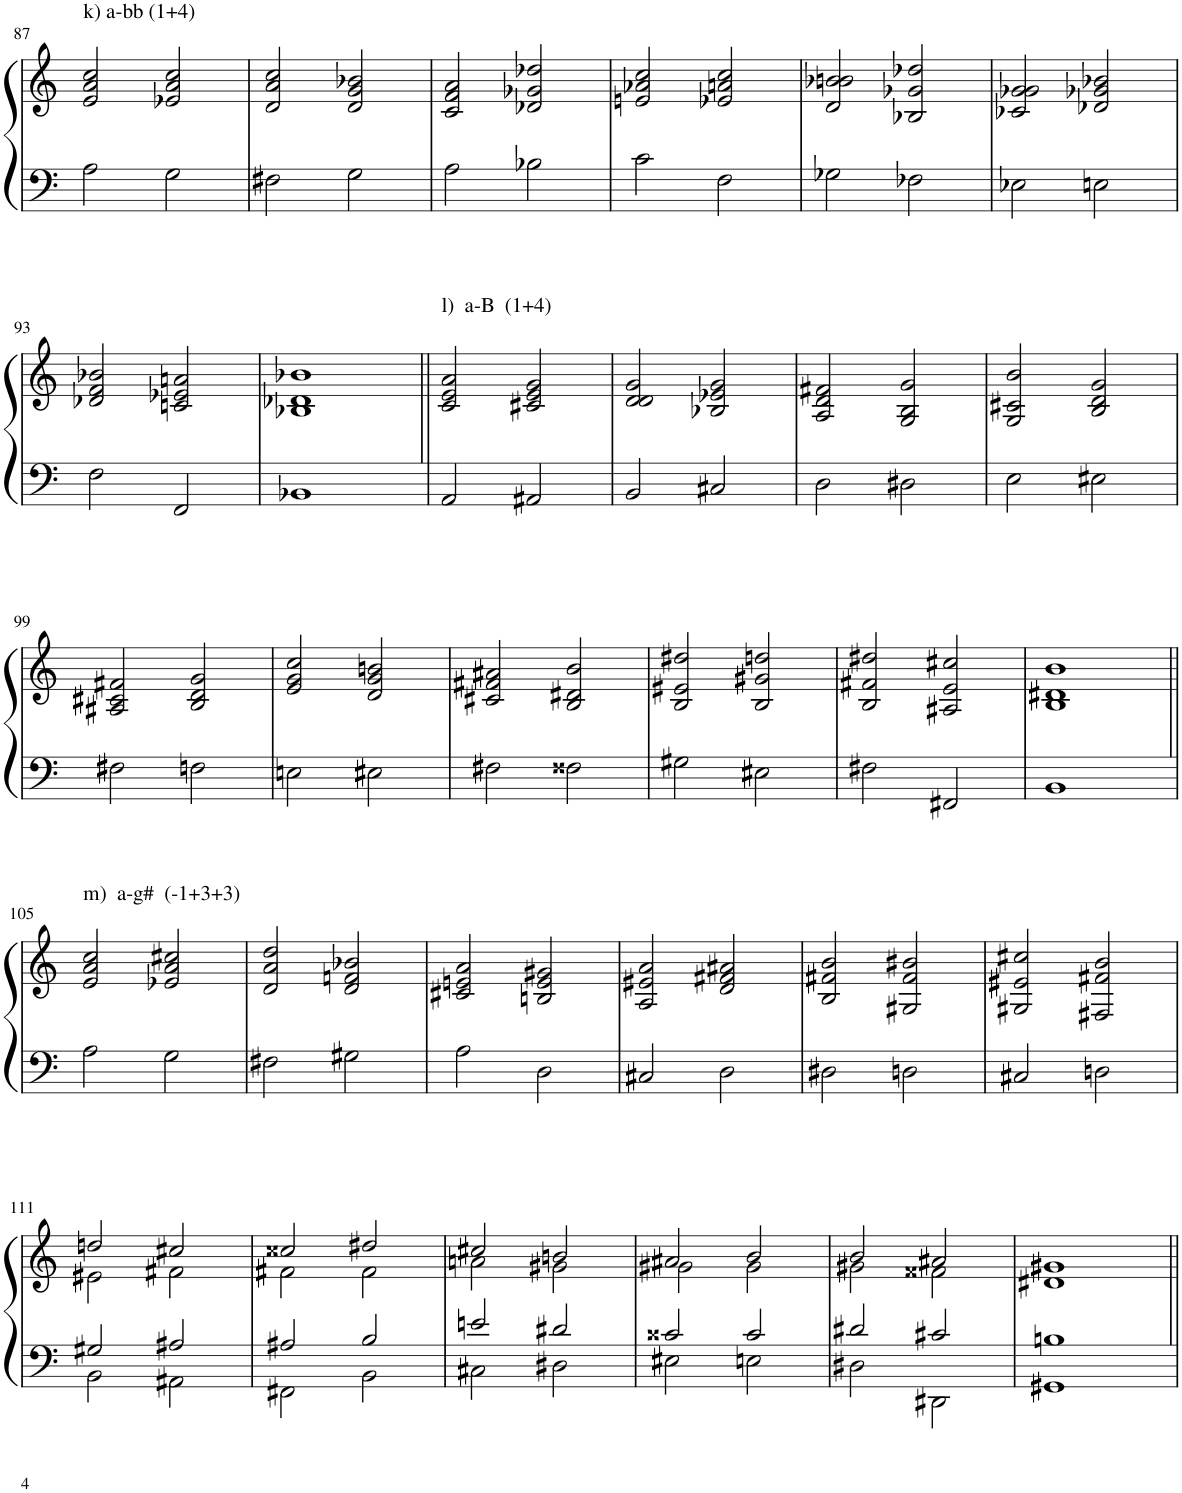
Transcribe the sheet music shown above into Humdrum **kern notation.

**kern	**kern
*part1	*part1
*staff2	*staff1
*I"Piano	*
*I'Pno.	*
!!LO:PB:g=z
*clefF4	*clefG2
*k[]	*k[]
=87	=87
!	!LO:TX:a:t=k) a-bb (1+4)
2A\	2e/ 2a/ 2cc/
2G\	2e-X/ 2a/ 2cc/
=88	=88
2F#X\	2d/ 2a/ 2cc/
2G\	2d/ 2g/ 2b-X/
=89	=89
2A\	2c/ 2f/ 2a/
2B-X\	2d-X/ 2g-X/ 2dd-X/
=90	=90
2c\	2en/ 2a-X/ 2cc/
2F\	2e-X/ 2an/ 2cc/
=91	=91
2G-X\	2d/ 2b-X/ 2bn/
2F-X\	2B-X/ 2g-X/ 2dd-X/
=92	=92
2E-X\	2c-X/ 2g-X/ 2g-/
2En\	2d-X/ 2g-X/ 2b-X/
!!LO:LB:g=z
=93	=93
2F\	2d-X/ 2f/ 2b-X/
2FF/	2cn/ 2e-X/ 2an/
=94	=94
1BB-X	1B-X 1d-X 1b-X
=95||	=95||
!	!LO:TX:a:t=l)  a-B  (1+4)
2AA/	2c/ 2e/ 2a/
2AA#X/	2c#X/ 2e/ 2g/
=96	=96
2BB/	2d/ 2d/ 2g/
2C#X/	2B-X/ 2e-X/ 2g/
=97	=97
2D\	2A/ 2d/ 2f#X/
2D#X\	2G/ 2B/ 2g/
=98	=98
2E\	2G/ 2c#X/ 2b/
2E#X\	2B/ 2d/ 2g/
!!LO:LB:g=z
=99	=99
2F#X\	2A#X/ 2c#X/ 2f#X/
2Fn\	2B/ 2d/ 2g/
=100	=100
2En\	2e/ 2g/ 2cc/
2E#X\	2d/ 2g/ 2bn/
=101	=101
2F#X\	2c#X/ 2f#X/ 2a#X/
2F##X\	2B/ 2d#X/ 2b/
=102	=102
2G#X\	2B/ 2e#X/ 2dd#X/
2E#X\	2B/ 2g#X/ 2ddn/
=103	=103
2F#X\	2B/ 2f#X/ 2dd#X/
2FF#X/	2A#X/ 2e/ 2cc#X/
=104	=104
1BB	1B 1d#X 1b
!!LO:LB:g=z
=105||	=105||
!	!LO:TX:a:t=m)  a-g#  (-1+3+3)
2A\	2e/ 2a/ 2cc/
2G\	2e-X/ 2a/ 2cc#X/
=106	=106
2F#X\	2d/ 2a/ 2dd/
2G#X\	2d/ 2fn/ 2b-X/
=107	=107
2A\	2c#X/ 2en/ 2a/
2D\	2Bn/ 2e/ 2g#X/
=108	=108
2C#X/	2A/ 2e#X/ 2a/
2D\	2d/ 2f#X/ 2a#X/
=109	=109
2D#X\	2B/ 2f#X/ 2b/
2Dn\	2G#X/ 2f#/ 2b#X/
=110	=110
2C#X/	2G#X/ 2e#X/ 2cc#X/
2Dn\	2F#X/ 2f#X/ 2b/
!!LO:LB:g=z
=111	=111
*^	*^
2G#X/	2BB\	2ddn/	2e#X\
2A#X/	2AA#X\	2cc#X/	2f#X\
=112	=112	=112	=112
2A#X/	2FF#X\	2cc##X/	2f#X\
2B/	2BB\	2dd#X/	2f#\
=113	=113	=113	=113
2en/	2C#X\	2cc#X/	2an\
2d#X/	2D#X\	2bn/	2g#X\
=114	=114	=114	=114
2c##X/	2E#X\	2a#X/	2g#X\
2c##/	2En\	2b/	2g#\
=115	=115	=115	=115
2d#X/	2D#X\	2b/	2g#X\
2c#X/	2DD#X\	2a#X/	2f##X\
=116	=116	=116	=116
1Bn	1GG#X	1g#X	1d#X
*v	*v	*	*
*	*v	*v
=||	=||
*-	*-
